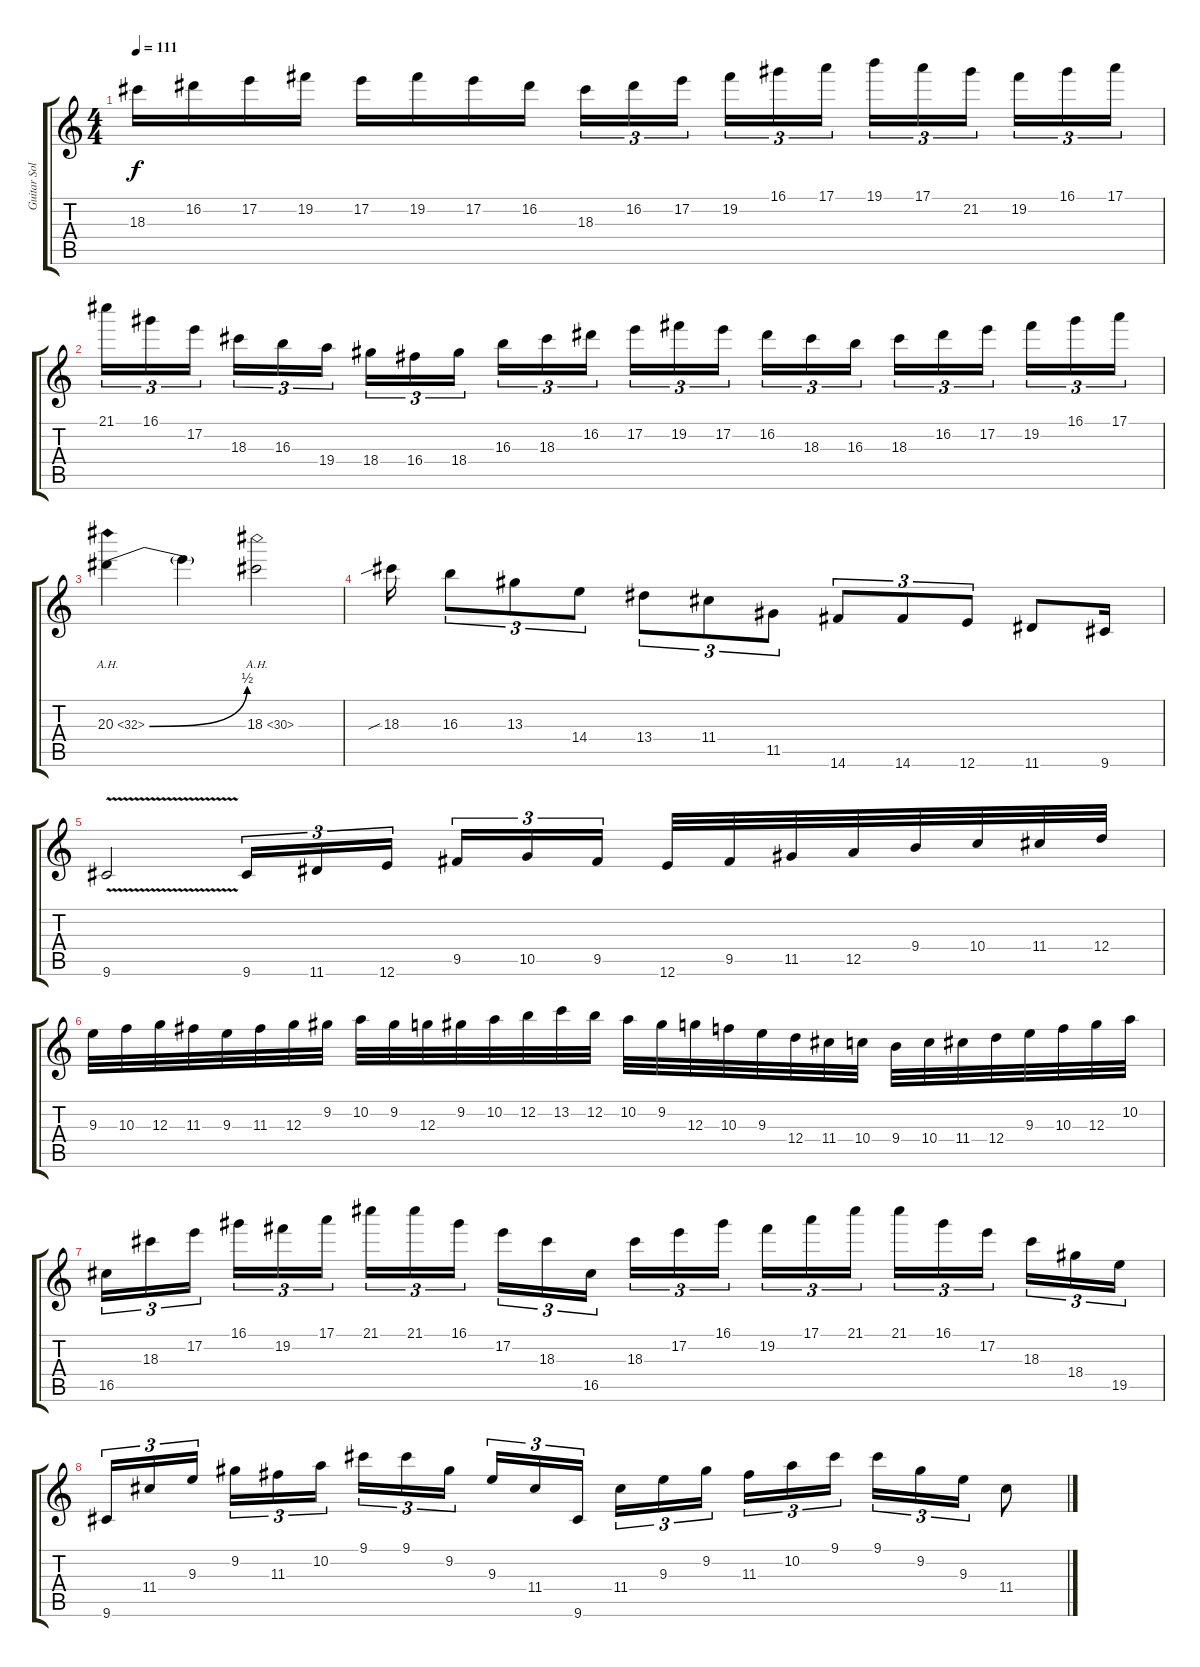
\track ("Guitar Solo" "Guitar Sol") {instrument distortionguitar}
\staff {score tabs}
\tuning (E4 B3 G3 D3 A2 E2) {hide}
\ts (4 4)
\tempo 111
\clef g2
\ks c
18.3.16{dy f} 16.2.16 17.2.16 19.2.16 17.2.16 19.2.16 17.2.16 16.2.16 18.3.16{tu (3 2)} 16.2.16{tu (3 2)} 17.2.16{tu (3 2)} 19.2.16{tu (3 2)} 16.1.16{tu (3 2)} 17.1.16{tu (3 2)} 19.1.16{tu (3 2)} 17.1.16{tu (3 2)} 21.2.16{tu (3 2)} 19.2.16{tu (3 2)} 16.1.16{tu (3 2)} 17.1.16{tu (3 2)} |
21.1.16{tu (3 2)} 16.1.16{tu (3 2)} 17.2.16{tu (3 2)} 18.3.16{tu (3 2)} 16.3.16{tu (3 2)} 19.4.16{tu (3 2)} 18.4.16{tu (3 2)} 16.4.16{tu (3 2)} 18.4.16{tu (3 2)} 16.3.16{tu (3 2)} 18.3.16{tu (3 2)} 16.2.16{tu (3 2)} 17.2.16{tu (3 2)} 19.2.16{tu (3 2)} 17.2.16{tu (3 2)} 16.2.16{tu (3 2)} 18.3.16{tu (3 2)} 16.3.16{tu (3 2)} 18.3.16{tu (3 2)} 16.2.16{tu (3 2)} 17.2.16{tu (3 2)} 19.2.16{tu (3 2)} 16.1.16{tu (3 2)} 17.1.16{tu (3 2)} |
20.3{be (bend 0 0 60 2) ah 12}.4 20.3{t}.4 18.3{ah 12}.2 |
18.3{sib}.16 16.3.8{tu (3 2)} 13.3.8{tu (3 2)} 14.4.8{tu (3 2)} 13.4.8{tu (3 2)} 11.4.8{tu (3 2)} 11.5.8{tu (3 2)} 14.6.8{tu (3 2)} 14.6.8{tu (3 2)} 12.6.8{tu (3 2)} 11.6.8 9.6.16 |
9.6{v}.2 9.6.16{tu (3 2)} 11.6.16{tu (3 2)} 12.6.16{tu (3 2)} 9.5.16{tu (3 2)} 10.5.16{tu (3 2)} 9.5.16{tu (3 2)} 12.6.32 9.5.32 11.5.32 12.5.32 9.4.32 10.4.32 11.4.32 12.4.32 |
9.3.32 10.3.32 12.3.32 11.3.32 9.3.32 11.3.32 12.3.32 9.2.32 10.2.32 9.2.32 12.3.32 9.2.32 10.2.32 12.2.32 13.2.32 12.2.32 10.2.32 9.2.32 12.3.32 10.3.32 9.3.32 12.4.32 11.4.32 10.4.32 9.4.32 10.4.32 11.4.32 12.4.32 9.3.32 10.3.32 12.3.32 10.2.32 |
16.5.16{tu (3 2)} 18.3.16{tu (3 2)} 17.2.16{tu (3 2)} 16.1.16{tu (3 2)} 19.2.16{tu (3 2)} 17.1.16{tu (3 2)} 21.1.16{tu (3 2)} 21.1.16{tu (3 2)} 16.1.16{tu (3 2)} 17.2.16{tu (3 2)} 18.3.16{tu (3 2)} 16.5.16{tu (3 2)} 18.3.16{tu (3 2)} 17.2.16{tu (3 2)} 16.1.16{tu (3 2)} 19.2.16{tu (3 2)} 17.1.16{tu (3 2)} 21.1.16{tu (3 2)} 21.1.16{tu (3 2)} 16.1.16{tu (3 2)} 17.2.16{tu (3 2)} 18.3.16{tu (3 2)} 18.4.16{tu (3 2)} 19.5.16{tu (3 2)} |
9.6.16{tu (3 2)} 11.4.16{tu (3 2)} 9.3.16{tu (3 2)} 9.2.16{tu (3 2)} 11.3.16{tu (3 2)} 10.2.16{tu (3 2)} 9.1.16{tu (3 2)} 9.1.16{tu (3 2)} 9.2.16{tu (3 2)} 9.3.16{tu (3 2)} 11.4.16{tu (3 2)} 9.6.16{tu (3 2)} 11.4.16{tu (3 2)} 9.3.16{tu (3 2)} 9.2.16{tu (3 2)} 11.3.16{tu (3 2)} 10.2.16{tu (3 2)} 9.1.16{tu (3 2)} 9.1.16{tu (3 2)} 9.2.16{tu (3 2)} 9.3.16{tu (3 2)} 11.4.8
